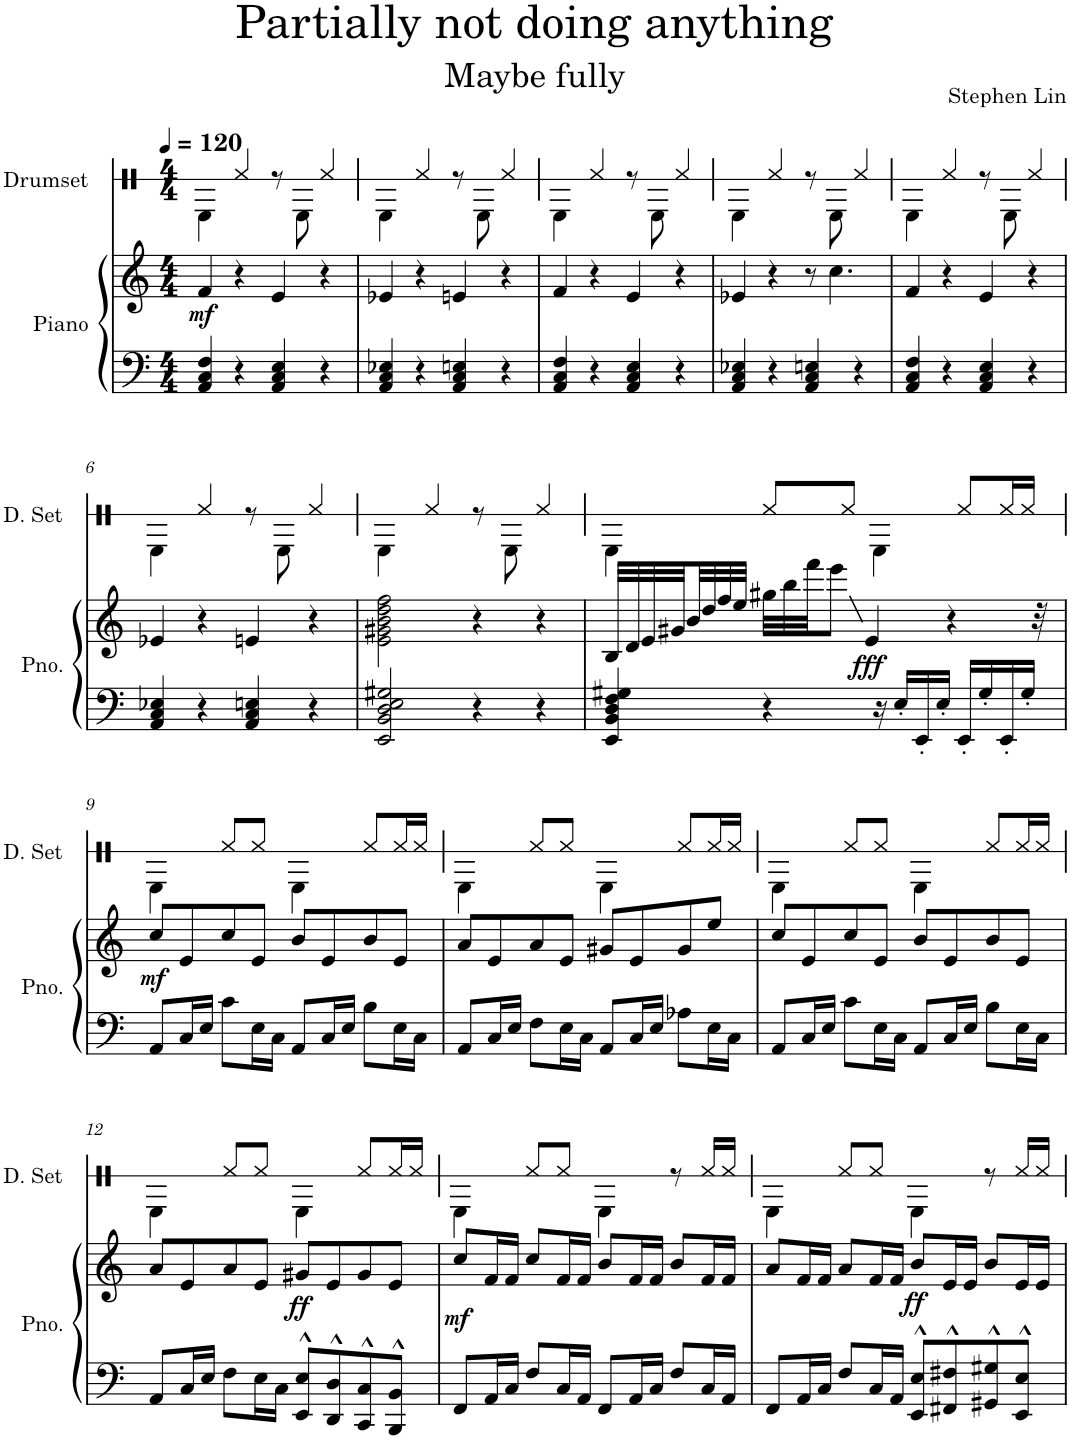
**kern	**kern	**dynam	**kern
*part2	*part2	*part2	*part1
*staff3	*staff2	*staff2/3	*staff1
*I"Piano	*	*	*I"Drumset
*I'Pno.	*	*	*I'D. Set
*	*	*	*stria1
*clefF4	*clefG2	*	*clefX
*k[]	*k[]	*	*k[]
*M4/4	*M4/4	*	*M4/4
*MM120	*MM120	*	*MM120
=1	=1	=1	=1
!	!	!LO:DY:b	!
4AA/ 4C/ 4F/	4f/	mf	4RE\
4r	4r	.	4Rf/
4AA/ 4C/ 4E/	4e/	.	8r
.	.	.	8RE\
4r	4r	.	4Rf/
=2	=2	=2	=2
4AA/ 4C/ 4E-X/	4e-X/	.	4RE\
4r	4r	.	4Rf/
4AA/ 4C/ 4En/	4en/	.	8r
.	.	.	8RE\
4r	4r	.	4Rf/
=3	=3	=3	=3
4AA/ 4C/ 4F/	4f/	.	4RE\
4r	4r	.	4Rf/
4AA/ 4C/ 4E/	4e/	.	8r
.	.	.	8RE\
4r	4r	.	4Rf/
=4	=4	=4	=4
4AA/ 4C/ 4E-X/	4e-X/	.	4RE\
4r	4r	.	4Rf/
4AA/ 4C/ 4En/	8r	.	8r
.	4.cc\	.	8RE\
4r	.	.	4Rf/
=5	=5	=5	=5
4AA/ 4C/ 4F/	4f/	.	4RE\
4r	4r	.	4Rf/
4AA/ 4C/ 4E/	4e/	.	8r
.	.	.	8RE\
4r	4r	.	4Rf/
!!LO:LB:g=z
=6	=6	=6	=6
4AA/ 4C/ 4E-X/	4e-X/	.	4RE\
4r	4r	.	4Rf/
4AA/ 4C/ 4En/	4en/	.	8r
.	.	.	8RE\
4r	4r	.	4Rf/
=7	=7	=7	=7
2EE/ 2BB/ 2D/ 2E/ 2G#X/	2e\ 2g#X\ 2b\ 2dd\ 2ff\	.	4RE\
.	.	.	4Rf/
4r	4r	.	8r
.	.	.	8RE\
4r	4r	.	4Rf/
=8	=8	=8	=8
4EE/ 4BB/ 4D/ 4F/ 4G#X/	32B/LLL	.	4RE\
.	32d/	.	.
.	32e/	.	.
.	32g#X/	.	.
.	32b/	.	.
.	32dd/	.	.
.	32ff/	.	.
.	32ee/JJJ	.	.
4r	32gg#X\LLL	.	8Rf/L
.	32bb\	.	.
.	32fff\JJ	.	.
.	8eee\J	.	.
.	.	.	8Rf/J
!	!	!LO:DY:b	!
.	4e/	fff	.
16r	.	.	4RE\
16E'/LL	.	.	.
16EE'/	.	.	.
16E'/JJ	.	.	.
.	4r	.	.
16EE'/LL	.	.	8Rf/L
16G#'/	.	.	.
16EE'/	.	.	16Rf/L
16G#'/JJ	.	.	16Rf/JJ
.	32r	.	.
!!LO:LB:g=z
=9	=9	=9	=9
!	!	!LO:DY:b	!
8AA/L	8cc/L	mf	4RE\
16C/L	8e/	.	.
16E/JJ	.	.	.
8c\L	8cc/	.	8Rf/L
16E\L	8e/J	.	8Rf/J
16C\JJ	.	.	.
8AA/L	8b/L	.	4RE\
16C/L	8e/	.	.
16E/JJ	.	.	.
8B\L	8b/	.	8Rf/L
16E\L	8e/J	.	16Rf/L
16C\JJ	.	.	16Rf/JJ
=10	=10	=10	=10
8AA/L	8a/L	.	4RE\
16C/L	8e/	.	.
16E/JJ	.	.	.
8F\L	8a/	.	8Rf/L
16E\L	8e/J	.	8Rf/J
16C\JJ	.	.	.
8AA/L	8g#X/L	.	4RE\
16C/L	8e/	.	.
16E/JJ	.	.	.
8A-X\L	8g#/	.	8Rf/L
16E\L	8ee/J	.	16Rf/L
16C\JJ	.	.	16Rf/JJ
=11	=11	=11	=11
8AA/L	8cc/L	.	4RE\
16C/L	8e/	.	.
16E/JJ	.	.	.
8c\L	8cc/	.	8Rf/L
16E\L	8e/J	.	8Rf/J
16C\JJ	.	.	.
8AA/L	8b/L	.	4RE\
16C/L	8e/	.	.
16E/JJ	.	.	.
8B\L	8b/	.	8Rf/L
16E\L	8e/J	.	16Rf/L
16C\JJ	.	.	16Rf/JJ
!!LO:LB:g=z
=12	=12	=12	=12
8AA/L	8a/L	.	4RE\
16C/L	8e/	.	.
16E/JJ	.	.	.
8F\L	8a/	.	8Rf/L
16E\L	8e/J	.	8Rf/J
16C\JJ	.	.	.
!	!	!LO:DY:b	!
8EE/^^ 8E/^^L	8g#X/L	ff	4RE\
8DD/^^ 8D/^^	8e/	.	.
8CC/^^ 8C/^^	8g#/	.	8Rf/L
8BBB/^^ 8BB/^^J	8e/J	.	16Rf/L
.	.	.	16Rf/JJ
=13	=13	=13	=13
!	!	!LO:DY:b	!
8FF/L	8cc/L	mf	4RE\
16AA/L	16f/L	.	.
16C/JJ	16f/JJ	.	.
8F/L	8cc/L	.	8Rf/L
16C/L	16f/L	.	8Rf/J
16AA/JJ	16f/JJ	.	.
8FF/L	8b/L	.	4RE\
16AA/L	16f/L	.	.
16C/JJ	16f/JJ	.	.
8F/L	8b/L	.	8r
16C/L	16f/L	.	16Rf/LL
16AA/JJ	16f/JJ	.	16Rf/JJ
=14	=14	=14	=14
8FF/L	8a/L	.	4RE\
16AA/L	16f/L	.	.
16C/JJ	16f/JJ	.	.
8F/L	8a/L	.	8Rf/L
16C/L	16f/L	.	8Rf/J
16AA/JJ	16f/JJ	.	.
!	!	!LO:DY:b	!
8EE/^^ 8E/^^L	8b/L	ff	4RE\
8FF#X/^^ 8F#X/^^	16e/L	.	.
.	16e/JJ	.	.
8GG#X/^^ 8G#X/^^	8b/L	.	8r
8EE/^^ 8E/^^J	16e/L	.	16Rf/LL
.	16e/JJ	.	16Rf/JJ
=	=	=	=
*-	*-	*-	*-
